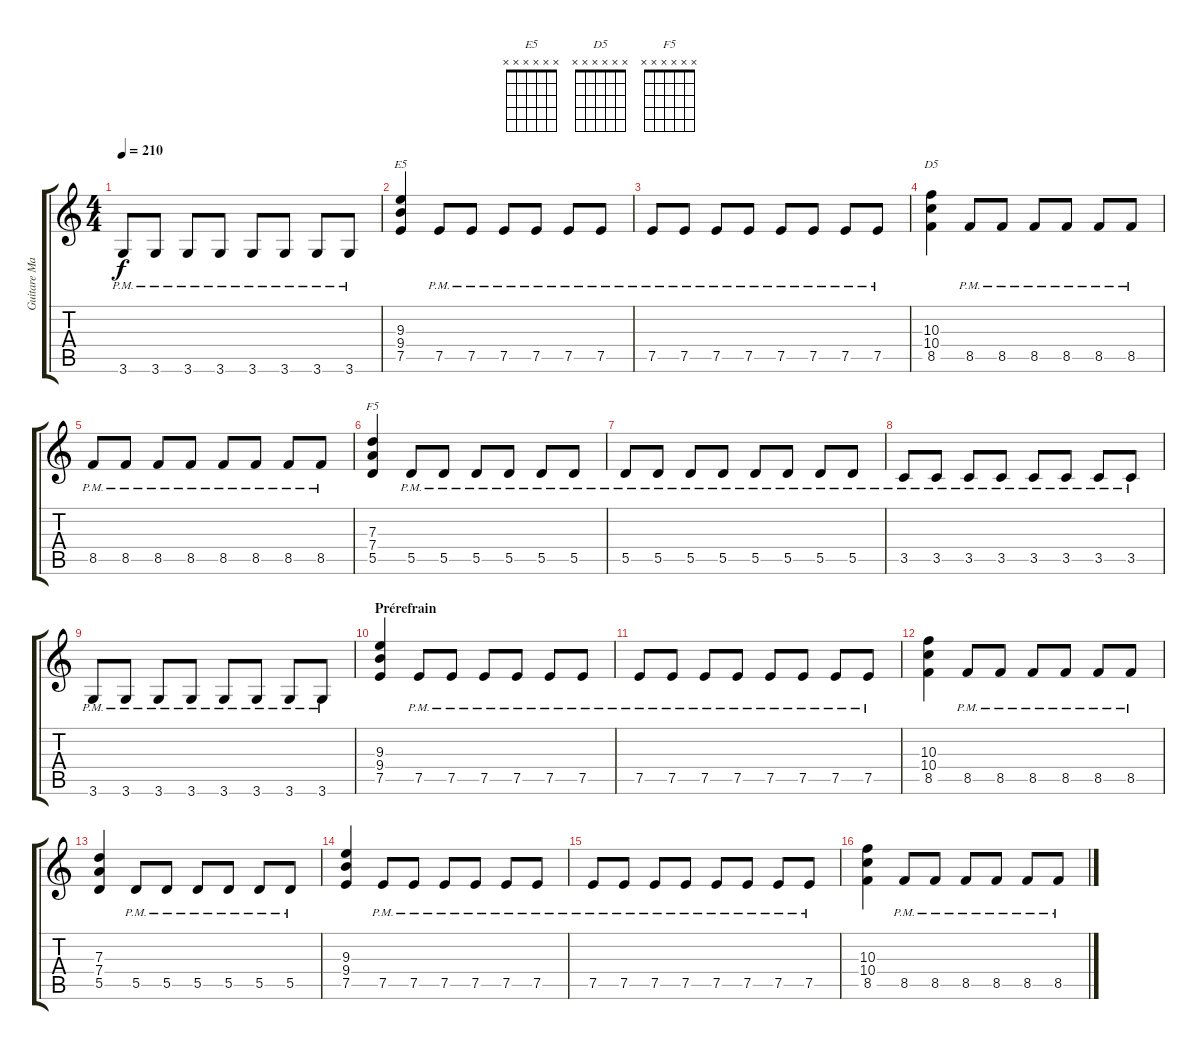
\track ("Guitare Mathieu" "Guitare Ma") {instrument overdrivenguitar}
\staff {score tabs}
\tuning (E4 B3 G3 D3 A2 E2) {hide}
\chord ("E5" x x x x x x)
\chord ("D5" x x x x x x)
\chord ("F5" x x x x x x)
\ts (4 4)
\tempo 210
\clef g2
\ks c
3.6{pm}.8{dy f} 3.6{pm}.8 3.6{pm}.8 3.6{pm}.8 3.6{pm}.8 3.6{pm}.8 3.6{pm}.8 3.6{pm}.8 |
(9.3 9.4 7.5).4{ch "E5"} 7.5{pm}.8 7.5{pm}.8 7.5{pm}.8 7.5{pm}.8 7.5{pm}.8 7.5{pm}.8 |
7.5{pm}.8 7.5{pm}.8 7.5{pm}.8 7.5{pm}.8 7.5{pm}.8 7.5{pm}.8 7.5{pm}.8 7.5{pm}.8 |
(10.3 10.4 8.5).4{ch "D5"} 8.5{pm}.8 8.5{pm}.8 8.5{pm}.8 8.5{pm}.8 8.5{pm}.8 8.5{pm}.8 |
8.5{pm}.8 8.5{pm}.8 8.5{pm}.8 8.5{pm}.8 8.5{pm}.8 8.5{pm}.8 8.5{pm}.8 8.5{pm}.8 |
(7.3 7.4 5.5).4{ch "F5"} 5.5{pm}.8 5.5{pm}.8 5.5{pm}.8 5.5{pm}.8 5.5{pm}.8 5.5{pm}.8 |
5.5{pm}.8 5.5{pm}.8 5.5{pm}.8 5.5{pm}.8 5.5{pm}.8 5.5{pm}.8 5.5{pm}.8 5.5{pm}.8 |
3.5{pm}.8 3.5{pm}.8 3.5{pm}.8 3.5{pm}.8 3.5{pm}.8 3.5{pm}.8 3.5{pm}.8 3.5{pm}.8 |
3.6{pm}.8 3.6{pm}.8 3.6{pm}.8 3.6{pm}.8 3.6{pm}.8 3.6{pm}.8 3.6{pm}.8 3.6{pm}.8 |
\section ("" "Prérefrain")
(9.3 9.4 7.5).4 7.5{pm}.8 7.5{pm}.8 7.5{pm}.8 7.5{pm}.8 7.5{pm}.8 7.5{pm}.8 |
7.5{pm}.8 7.5{pm}.8 7.5{pm}.8 7.5{pm}.8 7.5{pm}.8 7.5{pm}.8 7.5{pm}.8 7.5{pm}.8 |
(10.3 10.4 8.5).4 8.5{pm}.8 8.5{pm}.8 8.5{pm}.8 8.5{pm}.8 8.5{pm}.8 8.5{pm}.8 |
(7.3 7.4 5.5).4 5.5{pm}.8 5.5{pm}.8 5.5{pm}.8 5.5{pm}.8 5.5{pm}.8 5.5{pm}.8 |
(9.3 9.4 7.5).4 7.5{pm}.8 7.5{pm}.8 7.5{pm}.8 7.5{pm}.8 7.5{pm}.8 7.5{pm}.8 |
7.5{pm}.8 7.5{pm}.8 7.5{pm}.8 7.5{pm}.8 7.5{pm}.8 7.5{pm}.8 7.5{pm}.8 7.5{pm}.8 |
(10.3 10.4 8.5).4 8.5{pm}.8 8.5{pm}.8 8.5{pm}.8 8.5{pm}.8 8.5{pm}.8 8.5{pm}.8
